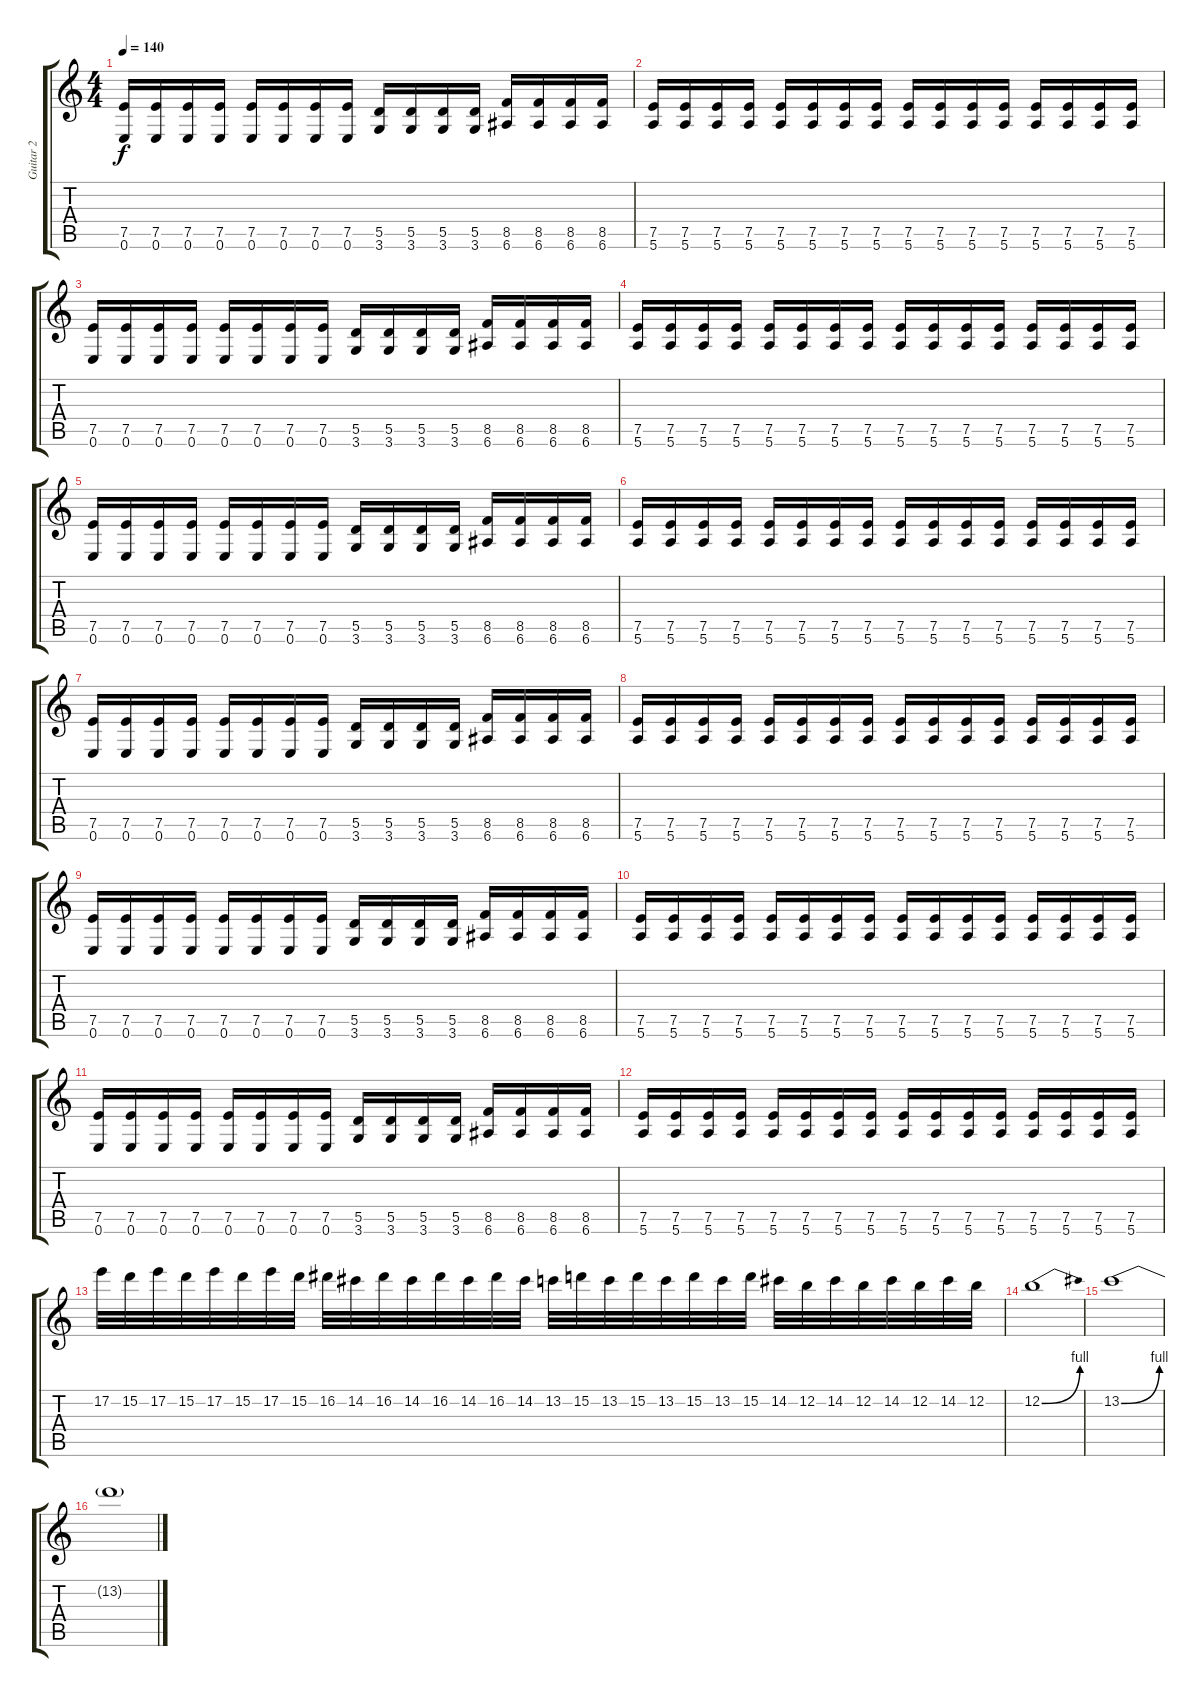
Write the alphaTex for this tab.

\track ("Guitar 2" "Guitar 2") {instrument distortionguitar}
\staff {score tabs}
\tuning (E4 B3 G3 D3 A2 E2) {hide}
\ts (4 4)
\tempo 140
\clef g2
\ks c
(7.5 0.6).16{dy f} (7.5 0.6).16 (7.5 0.6).16 (7.5 0.6).16 (7.5 0.6).16 (7.5 0.6).16 (7.5 0.6).16 (7.5 0.6).16 (5.5 3.6).16 (5.5 3.6).16 (5.5 3.6).16 (5.5 3.6).16 (8.5 6.6).16 (8.5 6.6).16 (8.5 6.6).16 (8.5 6.6).16 |
(7.5 5.6).16 (7.5 5.6).16 (7.5 5.6).16 (7.5 5.6).16 (7.5 5.6).16 (7.5 5.6).16 (7.5 5.6).16 (7.5 5.6).16 (7.5 5.6).16 (7.5 5.6).16 (7.5 5.6).16 (7.5 5.6).16 (7.5 5.6).16 (7.5 5.6).16 (7.5 5.6).16 (7.5 5.6).16 |
(7.5 0.6).16 (7.5 0.6).16 (7.5 0.6).16 (7.5 0.6).16 (7.5 0.6).16 (7.5 0.6).16 (7.5 0.6).16 (7.5 0.6).16 (5.5 3.6).16 (5.5 3.6).16 (5.5 3.6).16 (5.5 3.6).16 (8.5 6.6).16 (8.5 6.6).16 (8.5 6.6).16 (8.5 6.6).16 |
(7.5 5.6).16 (7.5 5.6).16 (7.5 5.6).16 (7.5 5.6).16 (7.5 5.6).16 (7.5 5.6).16 (7.5 5.6).16 (7.5 5.6).16 (7.5 5.6).16 (7.5 5.6).16 (7.5 5.6).16 (7.5 5.6).16 (7.5 5.6).16 (7.5 5.6).16 (7.5 5.6).16 (7.5 5.6).16 |
(7.5 0.6).16 (7.5 0.6).16 (7.5 0.6).16 (7.5 0.6).16 (7.5 0.6).16 (7.5 0.6).16 (7.5 0.6).16 (7.5 0.6).16 (5.5 3.6).16 (5.5 3.6).16 (5.5 3.6).16 (5.5 3.6).16 (8.5 6.6).16 (8.5 6.6).16 (8.5 6.6).16 (8.5 6.6).16 |
(7.5 5.6).16 (7.5 5.6).16 (7.5 5.6).16 (7.5 5.6).16 (7.5 5.6).16 (7.5 5.6).16 (7.5 5.6).16 (7.5 5.6).16 (7.5 5.6).16 (7.5 5.6).16 (7.5 5.6).16 (7.5 5.6).16 (7.5 5.6).16 (7.5 5.6).16 (7.5 5.6).16 (7.5 5.6).16 |
(7.5 0.6).16 (7.5 0.6).16 (7.5 0.6).16 (7.5 0.6).16 (7.5 0.6).16 (7.5 0.6).16 (7.5 0.6).16 (7.5 0.6).16 (5.5 3.6).16 (5.5 3.6).16 (5.5 3.6).16 (5.5 3.6).16 (8.5 6.6).16 (8.5 6.6).16 (8.5 6.6).16 (8.5 6.6).16 |
(7.5 5.6).16 (7.5 5.6).16 (7.5 5.6).16 (7.5 5.6).16 (7.5 5.6).16 (7.5 5.6).16 (7.5 5.6).16 (7.5 5.6).16 (7.5 5.6).16 (7.5 5.6).16 (7.5 5.6).16 (7.5 5.6).16 (7.5 5.6).16 (7.5 5.6).16 (7.5 5.6).16 (7.5 5.6).16 |
(7.5 0.6).16 (7.5 0.6).16 (7.5 0.6).16 (7.5 0.6).16 (7.5 0.6).16 (7.5 0.6).16 (7.5 0.6).16 (7.5 0.6).16 (5.5 3.6).16 (5.5 3.6).16 (5.5 3.6).16 (5.5 3.6).16 (8.5 6.6).16 (8.5 6.6).16 (8.5 6.6).16 (8.5 6.6).16 |
(7.5 5.6).16 (7.5 5.6).16 (7.5 5.6).16 (7.5 5.6).16 (7.5 5.6).16 (7.5 5.6).16 (7.5 5.6).16 (7.5 5.6).16 (7.5 5.6).16 (7.5 5.6).16 (7.5 5.6).16 (7.5 5.6).16 (7.5 5.6).16 (7.5 5.6).16 (7.5 5.6).16 (7.5 5.6).16 |
(7.5 0.6).16 (7.5 0.6).16 (7.5 0.6).16 (7.5 0.6).16 (7.5 0.6).16 (7.5 0.6).16 (7.5 0.6).16 (7.5 0.6).16 (5.5 3.6).16 (5.5 3.6).16 (5.5 3.6).16 (5.5 3.6).16 (8.5 6.6).16 (8.5 6.6).16 (8.5 6.6).16 (8.5 6.6).16 |
(7.5 5.6).16 (7.5 5.6).16 (7.5 5.6).16 (7.5 5.6).16 (7.5 5.6).16 (7.5 5.6).16 (7.5 5.6).16 (7.5 5.6).16 (7.5 5.6).16 (7.5 5.6).16 (7.5 5.6).16 (7.5 5.6).16 (7.5 5.6).16 (7.5 5.6).16 (7.5 5.6).16 (7.5 5.6).16 |
17.2.32 15.2.32 17.2.32 15.2.32 17.2.32 15.2.32 17.2.32 15.2.32 16.2.32 14.2.32 16.2.32 14.2.32 16.2.32 14.2.32 16.2.32 14.2.32 13.2.32 15.2.32 13.2.32 15.2.32 13.2.32 15.2.32 13.2.32 15.2.32 14.2.32 12.2.32 14.2.32 12.2.32 14.2.32 12.2.32 14.2.32 12.2.32 |
12.2{be (bend 0 0 60 4)}.1 |
13.2{be (bend 0 0 60 4)}.1 |
13.2{t}.1
